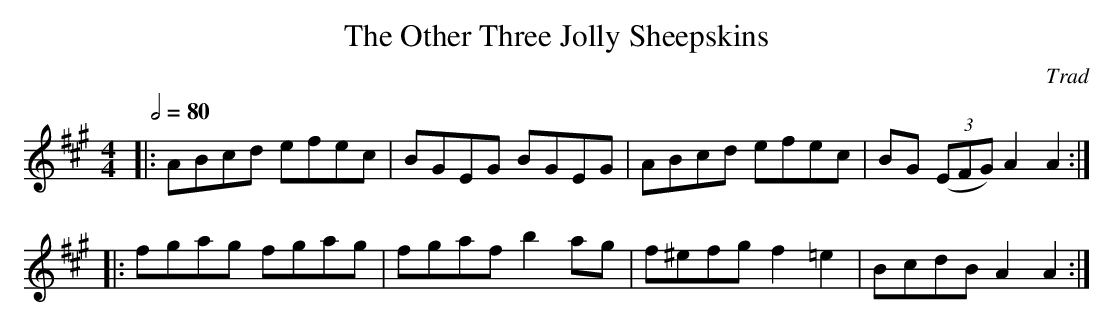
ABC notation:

X:1
T: The Other Three Jolly Sheepskins
C:Trad
M:4/4
L:1/8
Q:2/4=80
K:A
|:ABcd efec|BGEG BGEG|ABcd efec|BG ((3EFG) A2A2:|]
|:fgag fgag|fgaf b2ag|f^efg f2=e2|BcdB A2A2:|]
